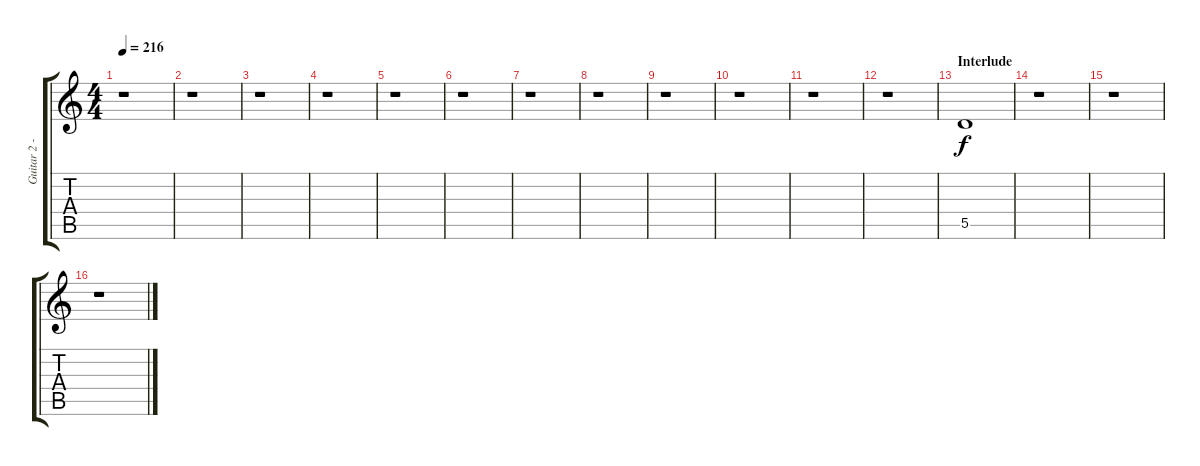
\track ("Guitar 2 - Distortion" "Guitar 2 -") {instrument distortionguitar}
\staff {score tabs}
\tuning (E4 B3 G3 D3 A2 E2) {hide}
\ts (4 4)
\tempo 216
\clef g2
\ks c
r.1{dy f} |
r.1 |
r.1 |
r.1 |
r.1 |
r.1 |
r.1 |
r.1 |
r.1 |
r.1 |
r.1 |
r.1 |
\section ("" "Interlude")
5.5.1 |
r.1 |
r.1 |
r.1
